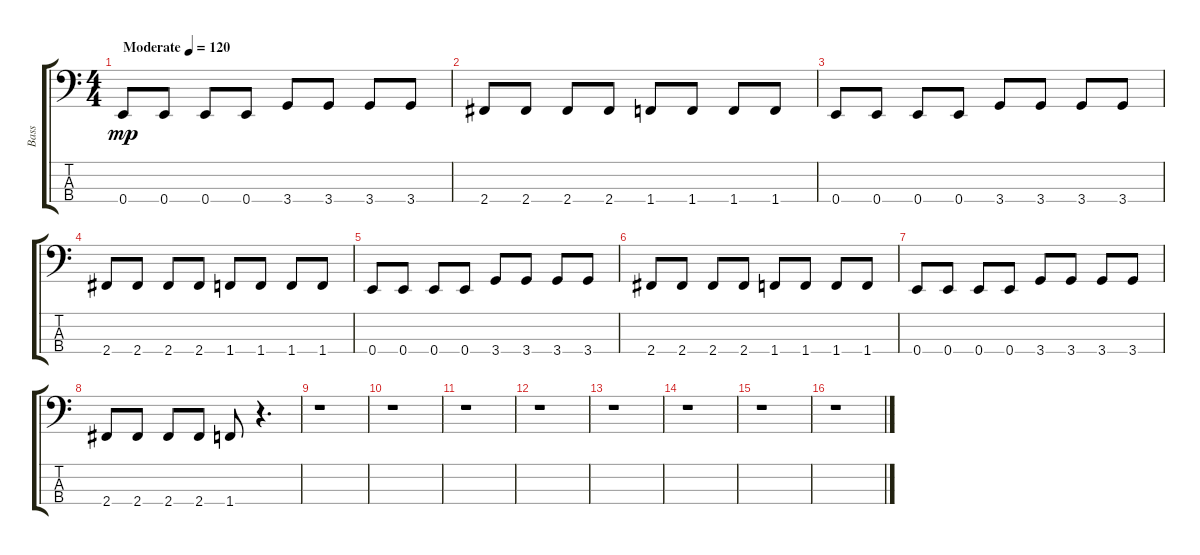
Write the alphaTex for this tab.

\track ("Bass" "Bass") {instrument electricbassfinger}
\staff {score tabs}
\tuning (G2 D2 A1 E1) {hide}
\ts (4 4)
\tempo (120 "Moderate")
\clef f4
\ks c
0.4.8{dy mp instrument electricbassfinger} 0.4.8 0.4.8 0.4.8 3.4.8 3.4.8 3.4.8 3.4.8 |
2.4.8 2.4.8 2.4.8 2.4.8 1.4.8 1.4.8 1.4.8 1.4.8 |
0.4.8 0.4.8 0.4.8 0.4.8 3.4.8 3.4.8 3.4.8 3.4.8 |
2.4.8 2.4.8 2.4.8 2.4.8 1.4.8 1.4.8 1.4.8 1.4.8 |
0.4.8 0.4.8 0.4.8 0.4.8 3.4.8 3.4.8 3.4.8 3.4.8 |
2.4.8 2.4.8 2.4.8 2.4.8 1.4.8 1.4.8 1.4.8 1.4.8 |
0.4.8 0.4.8 0.4.8 0.4.8 3.4.8 3.4.8 3.4.8 3.4.8 |
2.4.8 2.4.8 2.4.8 2.4.8 1.4.8 r.4{d} |
r.1 |
r.1 |
r.1 |
r.1 |
r.1 |
r.1 |
r.1 |
r.1
